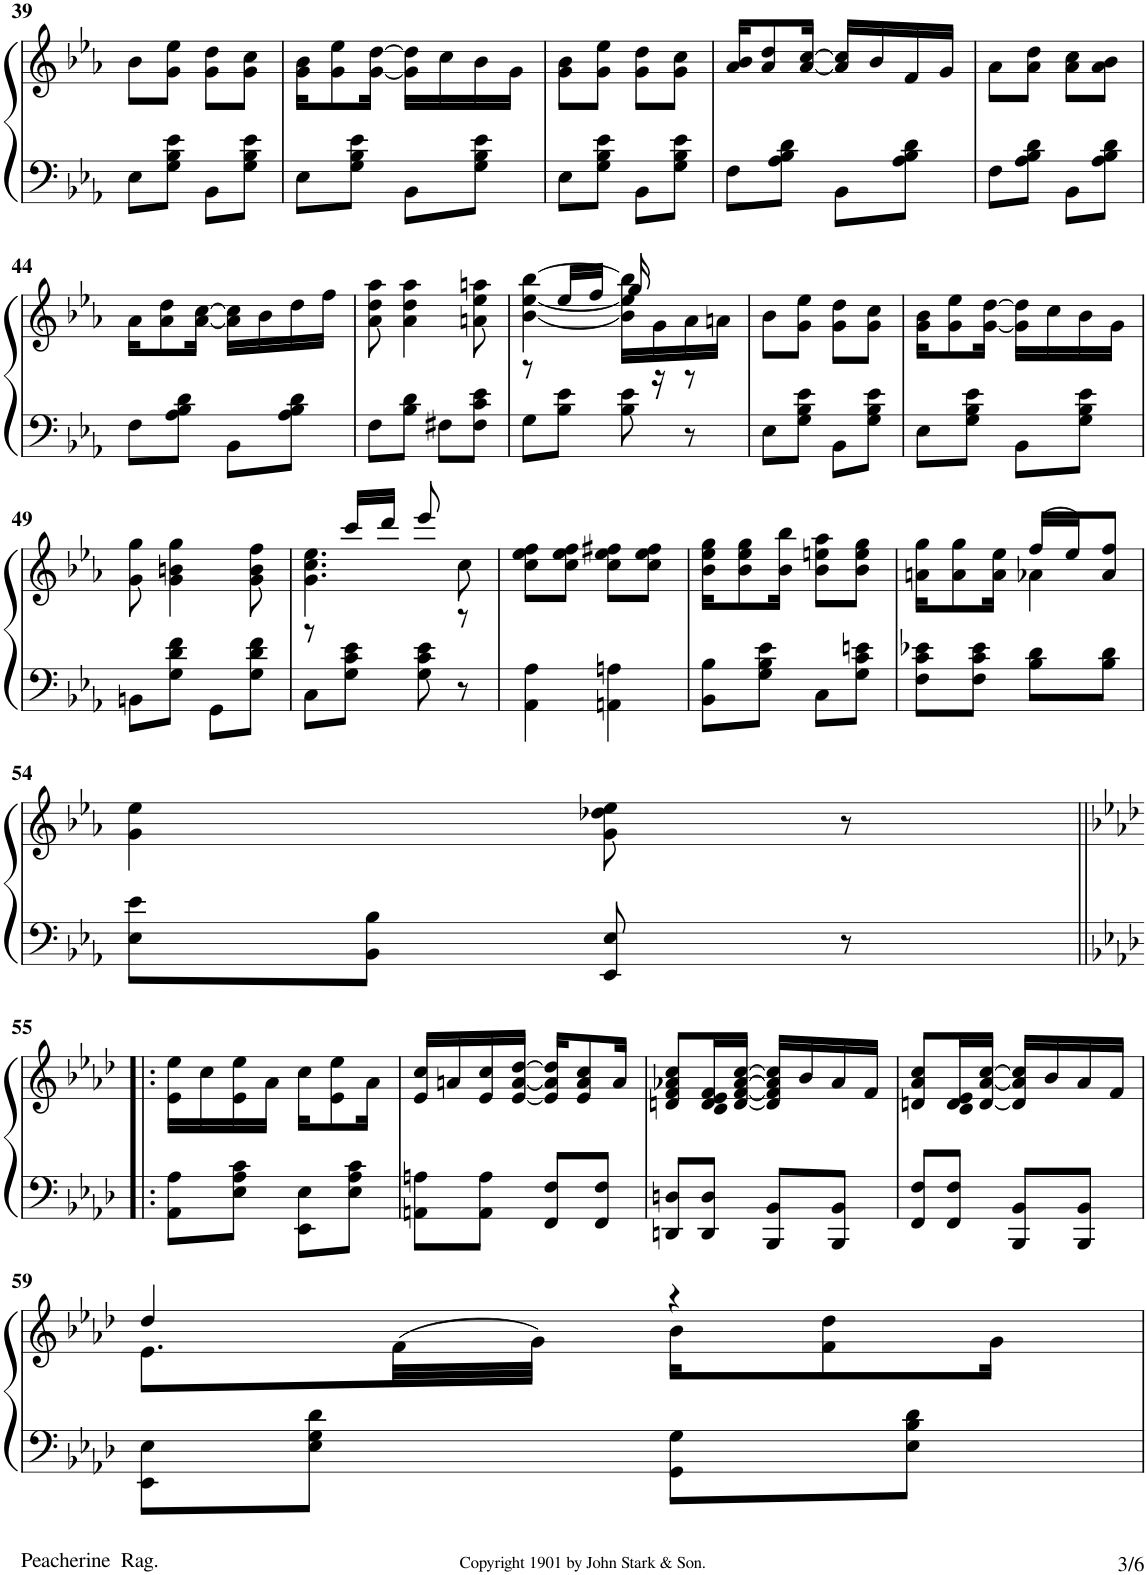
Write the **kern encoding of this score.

**kern	**kern
*part1	*part1
*staff2	*staff1
*I"Piano	*
*I'Pno.	*
!!LO:PB:g=z
*clefF4	*clefG2
*k[b-e-a-]	*k[b-e-a-]
*E-:	*E-:
*M2/4	*M2/4
=39	=39
8E-\L	8b-\L
8G\ 8B-\ 8e-\J	8g\ 8ee-\J
8BB-\L	8g\ 8dd\L
8G\ 8B-\ 8e-\J	8g\ 8cc\J
=40	=40
8E-\L	16g\ 16b-\KL
.	8g\ 8ee-\
8G\ 8B-\ 8e-\J	.
.	[16g\ [16dd\Jk
8BB-\L	16g\] 16dd\]LL
.	16cc\
8G\ 8B-\ 8e-\J	16b-\
.	16g\JJ
=41	=41
8E-\L	8g\ 8b-\L
8G\ 8B-\ 8e-\J	8g\ 8ee-\J
8BB-\L	8g\ 8dd\L
8G\ 8B-\ 8e-\J	8g\ 8cc\J
=42	=42
8F\L	16a-/ 16b-/KL
.	8a-/ 8dd/
8A-\ 8B-\ 8d\J	.
.	[16a-/ [16cc/Jk
8BB-\L	16a-/] 16cc/]LL
.	16b-/
8A-\ 8B-\ 8d\J	16f/
.	16g/JJ
=43	=43
8F\L	8a-\L
8A-\ 8B-\ 8d\J	8a-\ 8dd\J
8BB-\L	8a-\ 8cc\L
8A-\ 8B-\ 8d\J	8a-\ 8b-\J
!!LO:LB:g=z
=44	=44
8F\L	16a-\KL
.	8a-\ 8dd\
8A-\ 8B-\ 8d\J	.
.	[16a-\ [16cc\Jk
8BB-\L	16a-\] 16cc\]LL
.	16b-\
8A-\ 8B-\ 8d\J	16dd\
.	16ff\JJ
=45	=45
8F\L	8a-\ 8dd\ 8aa-\
8B-\ 8d\J	4a-\ 4dd\ 4aa-\
8F#X\L	.
8F#\ 8c\ 8e-\J	8an\ 8ee-\ 8aan\
=46	=46
*	*^
8G\L	[4b-\ [4ee-\ [>4bb-\	8r
8B-\ 8e-\J	.	16ee-/LL
.	.	16ff/JJ
8B-\ 8e-\	16b-\] 16ee-\] 16bb-\]LL	16gg/
.	16g\	16r
8r	16a-\	8r
.	16an\JJ	.
*	*v	*v
=47	=47
8E-\L	8b-\L
8G\ 8B-\ 8e-\J	8g\ 8ee-\J
8BB-\L	8g\ 8dd\L
8G\ 8B-\ 8e-\J	8g\ 8cc\J
=48	=48
8E-\L	16g\ 16b-\KL
.	8g\ 8ee-\
8G\ 8B-\ 8e-\J	.
.	[16g\ [16dd\Jk
8BB-\L	16g\] 16dd\]LL
.	16cc\
8G\ 8B-\ 8e-\J	16b-\
.	16g\JJ
!!LO:LB:g=z
=49	=49
8BBn\L	8g\ 8gg\
8G\ 8d\ 8f\J	4g\ 4bn\ 4gg\
8GG\L	.
8G\ 8d\ 8f\J	8g\ 8b\ 8ff\
=50	=50
*	*^
8C\L	4.g\ 4.cc\ 4.ee-\	8r
8G\ 8c\ 8e-\J	.	16ccc/LL
.	.	16ddd/JJ
8G\ 8c\ 8e-\	.	8eee-/
8r	8cc\	8r
*	*v	*v
=51	=51
4AA-\ 4A-\	8cc\ 8ee-\ 8ff\L
.	8cc\ 8ee-\ 8ff\J
4AAn\ 4An\	8cc\ 8ee-\ 8ff#X\L
.	8cc\ 8ee-\ 8ff#\J
=52	=52
8BB-\ 8B-\L	16b-\ 16ee-\ 16gg\KL
.	8b-\ 8ee-\ 8gg\
8G\ 8B-\ 8e-\J	.
.	16b-\ 16bb-\Jk
8C\L	8b-\ 8een\ 8aa-\L
8G\ 8c\ 8en\J	8b-\ 8ee\ 8gg\J
=53	=53
*	*^
8F\ 8c\ 8e-X\L	16an\ 16gg\KL	4ryy
.	8a\ 8gg\	.
8F\ 8c\ 8e-\J	.	.
.	16a\ 16ee-\Jk	.
8B-\ 8d\L	(16ff/LL	4a-X\
.	16ee-/J)	.
8B-\ 8d\J	8a-/ 8ff/J	.
*	*v	*v
!!LO:LB:g=z
=54	=54
8E-\ 8e-\L	4g\ 4ee-\
8BB-\ 8B-\J	.
8EE-/ 8E-/	8g\ 8dd-X\ 8ee-\
8r	8r
!!LO:LB:g=z
=55!|:	=55!|:
*k[b-e-a-d-]	*k[b-e-a-d-]
*A-:	*A-:
8AA-\ 8A-\L	16e-\ 16ee-\LL
.	16cc\
8E-\ 8A-\ 8c\J	16e-\ 16ee-\
.	16a-\JJ
8EE-\ 8E-\L	16cc\KL
.	8e-\ 8ee-\
8E-\ 8A-\ 8c\J	.
.	16a-\Jk
=56	=56
8AAn\ 8An\L	16e-/ 16cc/LL
.	16an/
8AA\ 8A\J	16e-/ 16cc/
.	[16e-/ [16a/ [16dd-/JJ
8FF/ 8F/L	16e-/] 16a/] 16dd-/]KL
.	8e-/ 8a/ 8cc/
8FF/ 8F/J	.
.	16a/Jk
=57	=57
8DDn/ 8Dn/L	8dn/ 8f/ 8a-X/ 8cc/L
8DD/ 8D/J	16d/ 16f/ 16a-/ 16b-/L
.	[16d/ [16f/ [>16a-/ [16cc/JJ
8BBB-/ 8BB-/L	16d/] 16f/] 16a-/] 16cc/]LL
.	16b-/
8BBB-/ 8BB-/J	16a-/
.	16f/JJ
=58	=58
8FF/ 8F/L	8dn/ 8a-/ 8cc/L
8FF/ 8F/J	16d/ 16a-/ 16b-/L
.	[16d/ [16a-/ [16cc/JJ
8BBB-/ 8BB-/L	16d/] 16a-/] 16cc/]LL
.	16b-/
8BBB-/ 8BB-/J	16a-/
.	16f/JJ
!!LO:LB:g=z
=59	=59
*	*^
8EE-\ 8E-\L	4dd-/	8.e-\L
8E-\ 8G\ 8d-\J	.	.
.	.	(>32f\LL
.	.	32g\JJJ)
8GG\ 8G\L	4r	16b-\KL
.	.	8f\ 8dd-\
8E-\ 8B-\ 8d-\J	.	.
.	.	16g\Jk
*	*v	*v
=	=
*-	*-
